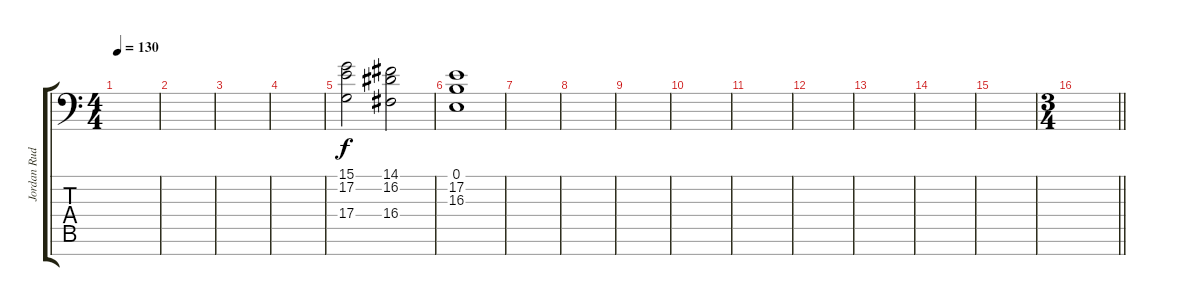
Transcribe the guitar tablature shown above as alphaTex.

\track ("Jordan Rudess Fill" "Jordan Rud") {instrument synthstrings2}
\staff {score tabs}
\tuning (E3 B2 G2 D2 A1 E1 B0) {hide}
\ts (4 4)
\tempo 130
\clef f4
\ks c
|
|
|
|
(15.1 17.2 17.4).2{dy f volume 12 instrument stringensemble1} (14.1 16.2 16.4).2 |
(0.1 17.2 16.3).1 |
|
|
|
|
|
|
|
|
|
\ts (3 4)
\barLineRight lightlight
